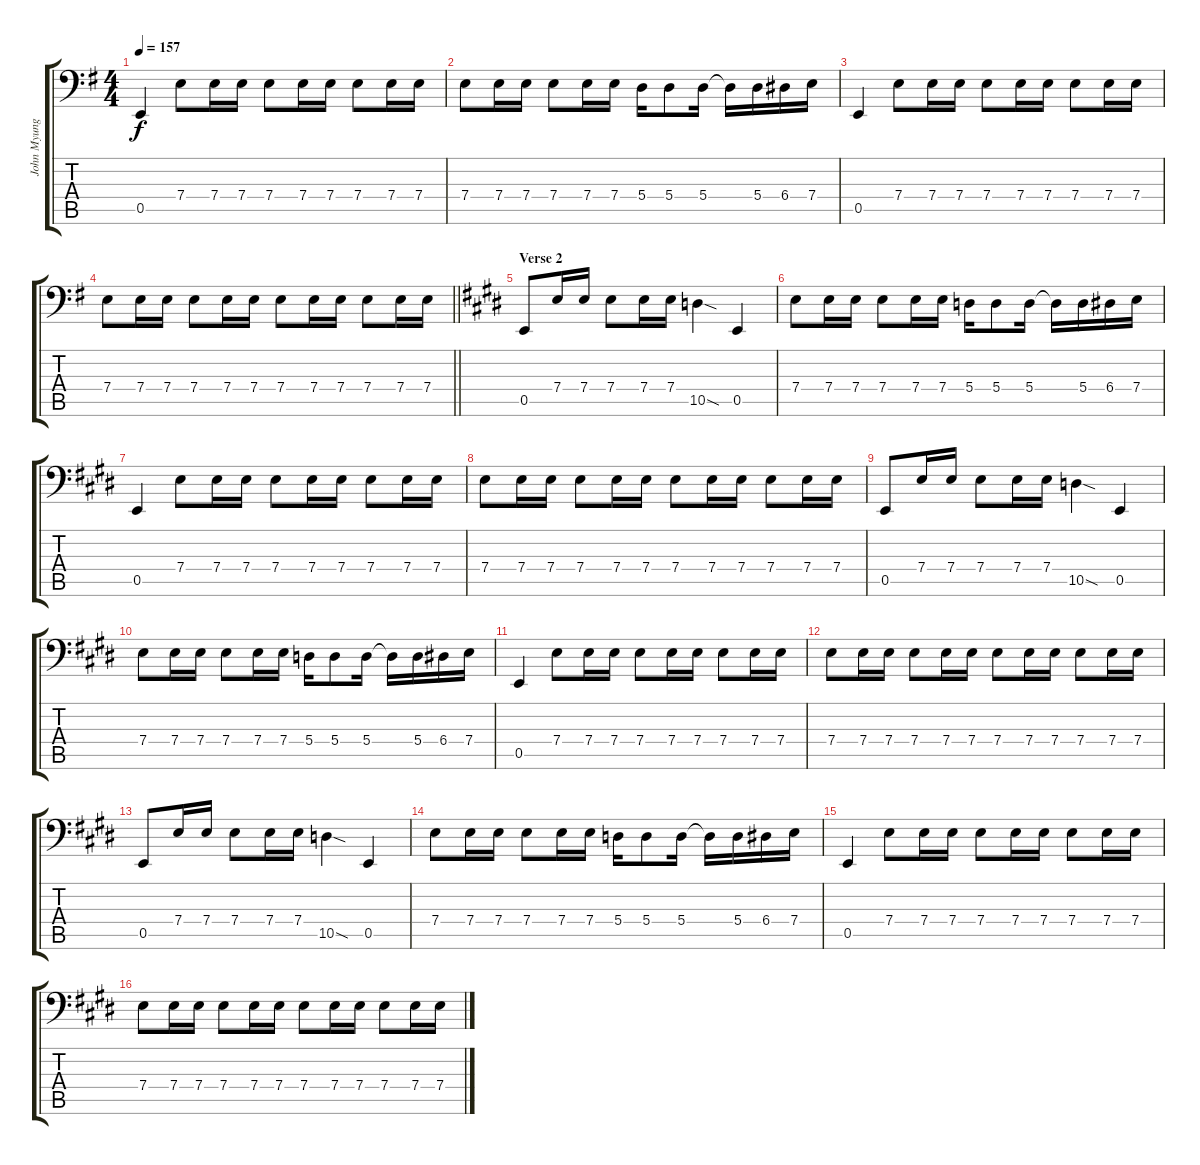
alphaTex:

\track ("John Myung" "John Myung") {instrument electricbassfinger}
\staff {score tabs}
\tuning (C3 G2 D2 A1 E1 B0) {hide}
\ts (4 4)
\tempo 157
\clef f4
\ks g
0.5.4{dy f} 7.4.8 7.4.16 7.4.16 7.4.8 7.4.16 7.4.16 7.4.8 7.4.16 7.4.16 |
7.4.8 7.4.16 7.4.16 7.4.8 7.4.16 7.4.16 5.4.16 5.4.8 5.4.16 5.4{t}.16 5.4.16 6.4.16 7.4.16 |
0.5.4 7.4.8 7.4.16 7.4.16 7.4.8 7.4.16 7.4.16 7.4.8 7.4.16 7.4.16 |
\barLineRight lightlight
7.4.8 7.4.16 7.4.16 7.4.8 7.4.16 7.4.16 7.4.8 7.4.16 7.4.16 7.4.8 7.4.16 7.4.16 |
\section ("" "Verse 2")
\ks e
0.5.8 7.4.16 7.4.16 7.4.8 7.4.16 7.4.16 10.5{sod}.4 0.5.4 |
\ks c#minor
7.4.8 7.4.16 7.4.16 7.4.8 7.4.16 7.4.16 5.4.16 5.4.8 5.4.16 5.4{t}.16 5.4.16 6.4.16 7.4.16 |
0.5.4 7.4.8 7.4.16 7.4.16 7.4.8 7.4.16 7.4.16 7.4.8 7.4.16 7.4.16 |
7.4.8 7.4.16 7.4.16 7.4.8 7.4.16 7.4.16 7.4.8 7.4.16 7.4.16 7.4.8 7.4.16 7.4.16 |
\ks e
0.5.8 7.4.16 7.4.16 7.4.8 7.4.16 7.4.16 10.5{sod}.4 0.5.4 |
\ks c#minor
7.4.8 7.4.16 7.4.16 7.4.8 7.4.16 7.4.16 5.4.16 5.4.8 5.4.16 5.4{t}.16 5.4.16 6.4.16 7.4.16 |
0.5.4 7.4.8 7.4.16 7.4.16 7.4.8 7.4.16 7.4.16 7.4.8 7.4.16 7.4.16 |
7.4.8 7.4.16 7.4.16 7.4.8 7.4.16 7.4.16 7.4.8 7.4.16 7.4.16 7.4.8 7.4.16 7.4.16 |
\ks e
0.5.8 7.4.16 7.4.16 7.4.8 7.4.16 7.4.16 10.5{sod}.4 0.5.4 |
\ks c#minor
7.4.8 7.4.16 7.4.16 7.4.8 7.4.16 7.4.16 5.4.16 5.4.8 5.4.16 5.4{t}.16 5.4.16 6.4.16 7.4.16 |
0.5.4 7.4.8 7.4.16 7.4.16 7.4.8 7.4.16 7.4.16 7.4.8 7.4.16 7.4.16 |
7.4.8 7.4.16 7.4.16 7.4.8 7.4.16 7.4.16 7.4.8 7.4.16 7.4.16 7.4.8 7.4.16 7.4.16
